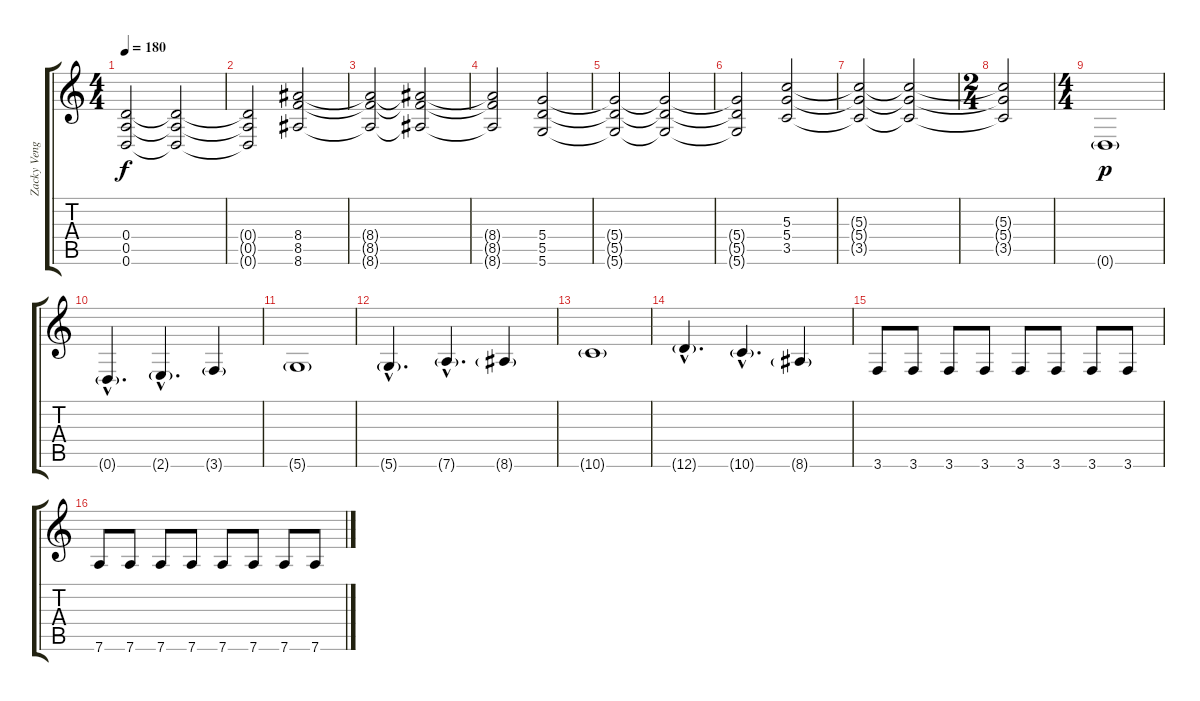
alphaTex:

\track ("Zacky Vengeance" "Zacky Veng") {instrument distortionguitar}
\staff {score tabs}
\tuning (E4 B3 G3 D3 A2 D2) {hide}
\ts (4 4)
\tempo 180
\clef g2
\ks c
(0.4{t} 0.5{t} 0.6{t}).2{dy f} (0.4{t} 0.5{t} 0.6{t}).2 |
(0.4{t} 0.5{t} 0.6{t}).2 (8.4 8.5 8.6).2 |
(8.4{t} 8.5{t} 8.6{t}).2 (8.4{t} 8.5{t} 8.6{t}).2 |
(8.4{t} 8.5{t} 8.6{t}).2 (5.4 5.5 5.6).2 |
(5.4{t} 5.5{t} 5.6{t}).2 (5.4{t} 5.5{t} 5.6{t}).2 |
(5.4{t} 5.5{t} 5.6{t}).2 (5.3 5.4 3.5).2 |
(5.3{t} 5.4{t} 3.5{t}).2 (5.3{t} 5.4{t} 3.5{t}).2 |
\ts (2 4)
(5.3{t} 5.4{t} 3.5{t}).2 |
\ts (4 4)
0.6{g}.1{dy p} |
0.6{g hac}.4{d} 2.6{g hac}.4{d} 3.6{g}.4 |
5.6{g}.1 |
5.6{g hac}.4{d} 7.6{g hac}.4{d} 8.6{g}.4 |
10.6{g}.1 |
12.6{g hac}.4{d} 10.6{g hac}.4{d} 8.6{g}.4 |
3.6.8 3.6.8 3.6.8 3.6.8 3.6.8 3.6.8 3.6.8 3.6.8 |
7.6.8 7.6.8 7.6.8 7.6.8 7.6.8 7.6.8 7.6.8 7.6.8
